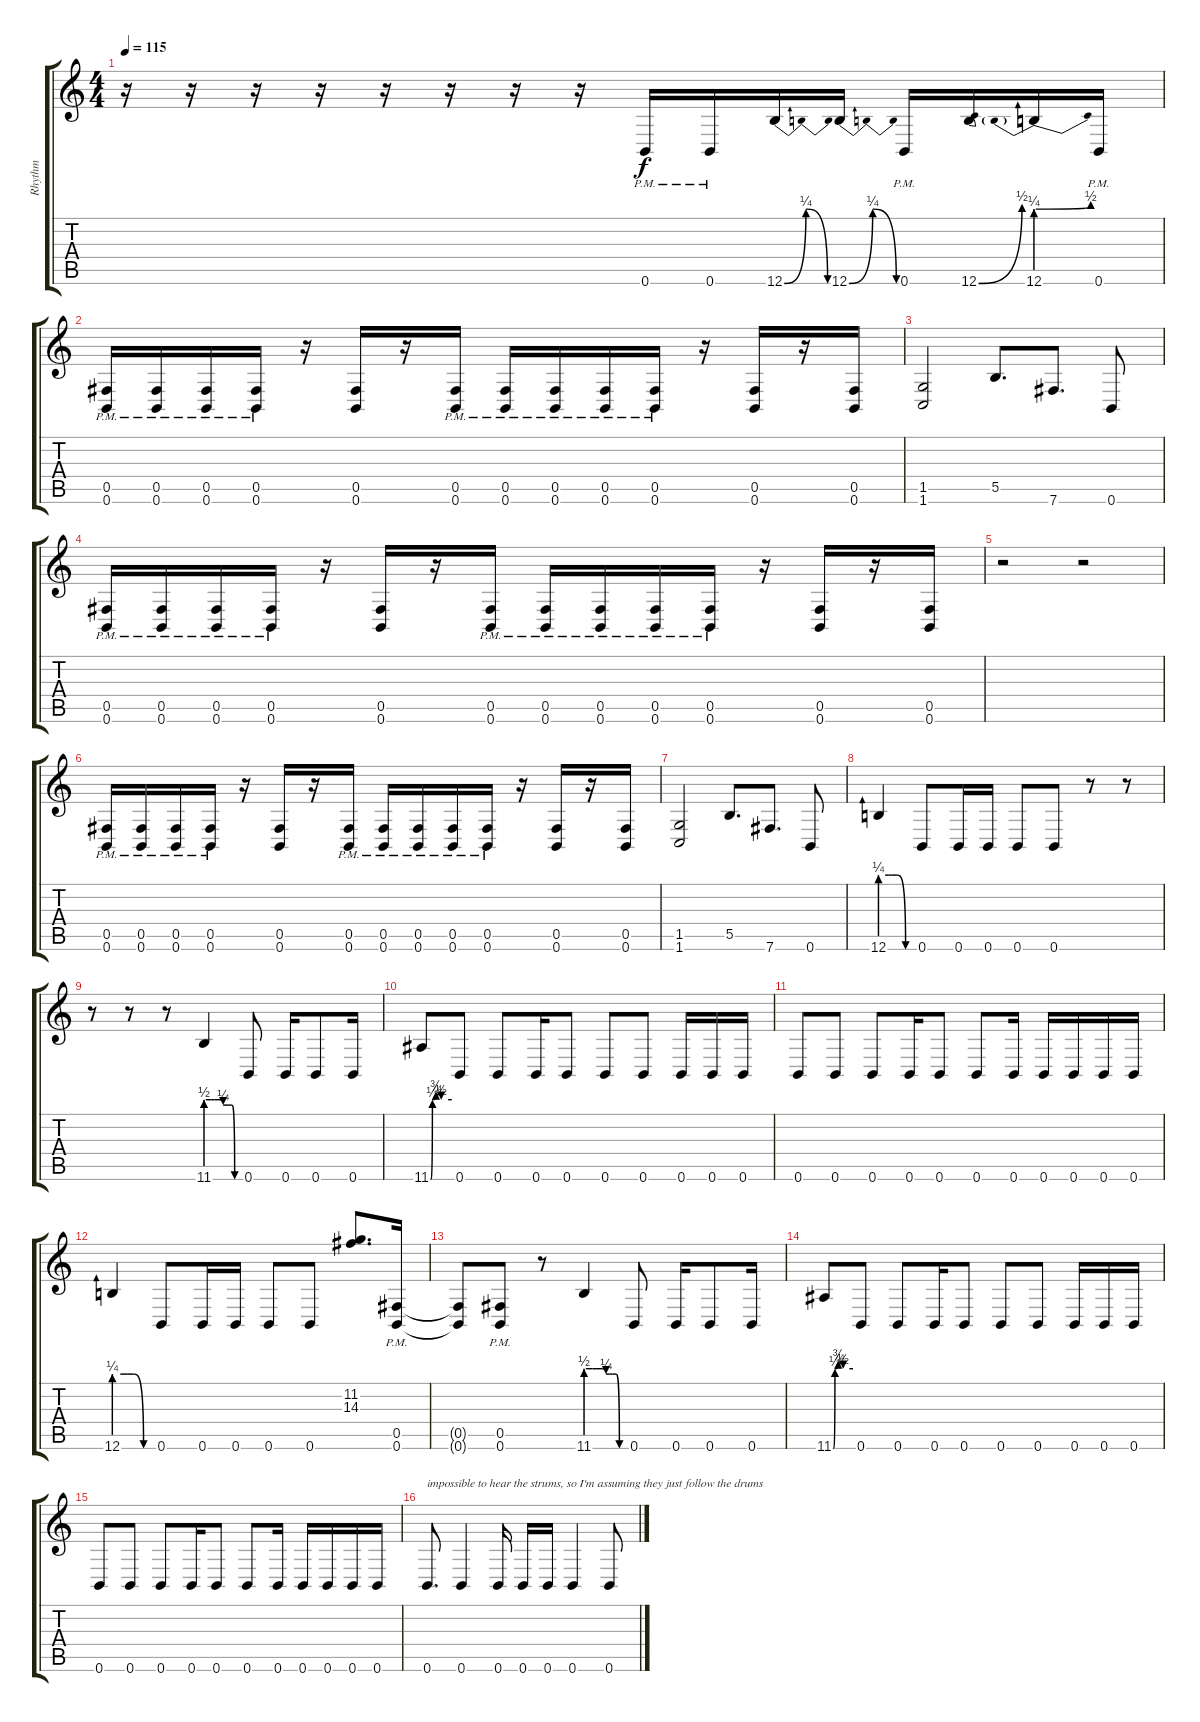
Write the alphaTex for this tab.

\track ("Rhythm" "Rhythm") {instrument distortionguitar}
\staff {score tabs}
\tuning (Db4 Ab3 E3 B2 Gb2 B1) {hide}
\ts (4 4)
\tempo 115
\clef g2
\ks c
r.16{dy f} r.16 r.16 r.16 r.16 r.16 r.16 r.16 0.6{pm}.16 0.6{pm}.16 12.6{be (bendrelease 0 0 30 1 30 1 60 0)}.16 12.6{be (bendrelease 0 0 30 1 30 1 60 0)}.16 0.6{pm}.16 12.6{be (bend 0 0 60 2)}.16 12.6{be (prebendbend 0 1 60 2)}.16 0.6{pm}.16 |
(0.5{pm} 0.6{pm}).16 (0.5{pm} 0.6{pm}).16 (0.5{pm} 0.6{pm}).16 (0.5{pm} 0.6{pm}).16 r.16 (0.5 0.6).16 r.16 (0.5{pm} 0.6{pm}).16 (0.5{pm} 0.6{pm}).16 (0.5{pm} 0.6{pm}).16 (0.5{pm} 0.6{pm}).16 (0.5{pm} 0.6{pm}).16 r.16 (0.5 0.6).16 r.16 (0.5 0.6).16 |
(1.5 1.6).2 5.5.8{d} 7.6.8{d} 0.6.8 |
(0.5{pm} 0.6{pm}).16 (0.5{pm} 0.6{pm}).16 (0.5{pm} 0.6{pm}).16 (0.5{pm} 0.6{pm}).16 r.16 (0.5 0.6).16 r.16 (0.5{pm} 0.6{pm}).16 (0.5{pm} 0.6{pm}).16 (0.5{pm} 0.6{pm}).16 (0.5{pm} 0.6{pm}).16 (0.5{pm} 0.6{pm}).16 r.16 (0.5 0.6).16 r.16 (0.5 0.6).16 |
r.2 r.2 |
(0.5{pm} 0.6{pm}).16 (0.5{pm} 0.6{pm}).16 (0.5{pm} 0.6{pm}).16 (0.5{pm} 0.6{pm}).16 r.16 (0.5 0.6).16 r.16 (0.5{pm} 0.6{pm}).16 (0.5{pm} 0.6{pm}).16 (0.5{pm} 0.6{pm}).16 (0.5{pm} 0.6{pm}).16 (0.5{pm} 0.6{pm}).16 r.16 (0.5 0.6).16 r.16 (0.5 0.6).16 |
(1.5 1.6).2 5.5.8{d} 7.6.8{d} 0.6.8 |
12.6{be (custom 0 1 15 1 20 1 30 1 45 0 55 0 60 0)}.4 0.6.8 0.6.16 0.6.16 0.6.8 0.6.8 r.8 r.8 |
r.8 r.8 r.8 11.6{be (custom 0 2 10 2 15 2 25 2 30 1 35 1 40 1 45 1 50 0 55 0 60 0)}.4 0.6.8 0.6.16 0.6.8 0.6.16 |
11.6{be (custom 0 0 5 2 15 3 30 2 60 2)}.8 0.6.8 0.6.8 0.6.16 0.6.8 0.6.8 0.6.8 0.6.16 0.6.16 0.6.16 |
0.6.8 0.6.8 0.6.8 0.6.16 0.6.8 0.6.8 0.6.16 0.6.16 0.6.16 0.6.16 0.6.16 |
12.6{be (custom 0 1 15 1 20 1 30 1 45 0 55 0 60 0)}.4 0.6.8 0.6.16 0.6.16 0.6.8 0.6.8 (11.2 14.3).8{d} (0.5{pm} 0.6{pm}).16 |
(0.5{t} 0.6{t}).8 (0.5{pm} 0.6{pm}).8 r.8 11.6{be (custom 0 2 10 2 15 2 25 2 30 1 35 1 40 1 45 1 50 0 55 0 60 0)}.4 0.6.8 0.6.16 0.6.8 0.6.16 |
11.6{be (custom 0 0 5 2 15 3 30 2 60 2)}.8 0.6.8 0.6.8 0.6.16 0.6.8 0.6.8 0.6.8 0.6.16 0.6.16 0.6.16 |
0.6.8 0.6.8 0.6.8 0.6.16 0.6.8 0.6.8 0.6.16 0.6.16 0.6.16 0.6.16 0.6.16 |
0.6.8{d txt "impossible to hear the strums, so I'm assuming they just follow the drums"} 0.6.4 0.6.16 0.6.16 0.6.16 0.6.4 0.6.8
